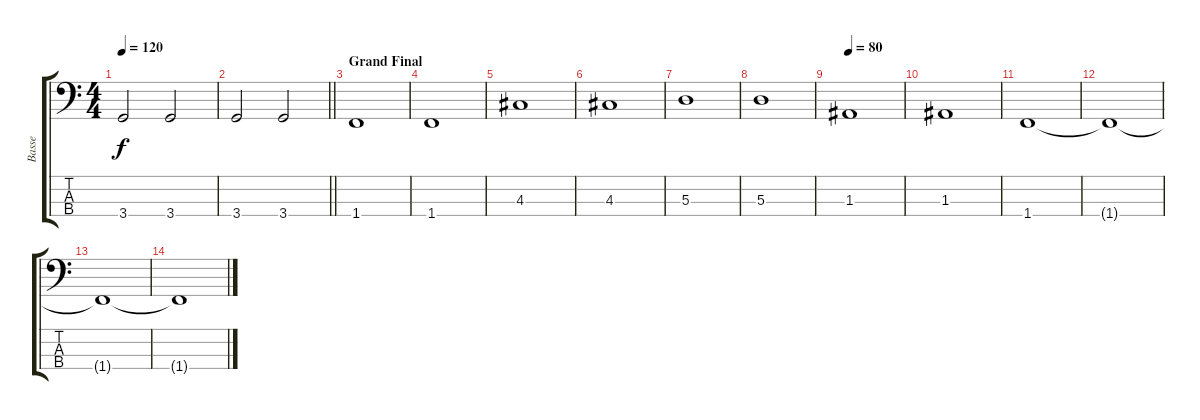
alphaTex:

\track ("Basse" "Basse") {instrument fretlessbass}
\staff {score tabs}
\tuning (G2 D2 A1 E1) {hide}
\ts (4 4)
\tempo 120
\clef f4
\ks c
3.4.2{dy f} 3.4.2 |
\barLineRight lightlight
3.4.2 3.4.2 |
\section ("" "Grand Final")
1.4.1 |
1.4.1 |
4.3.1 |
4.3.1 |
5.3.1 |
5.3.1 |
\tempo 80
1.3.1 |
1.3.1 |
1.4.1 |
1.4{t}.1 |
1.4{t}.1 |
1.4{t}.1
